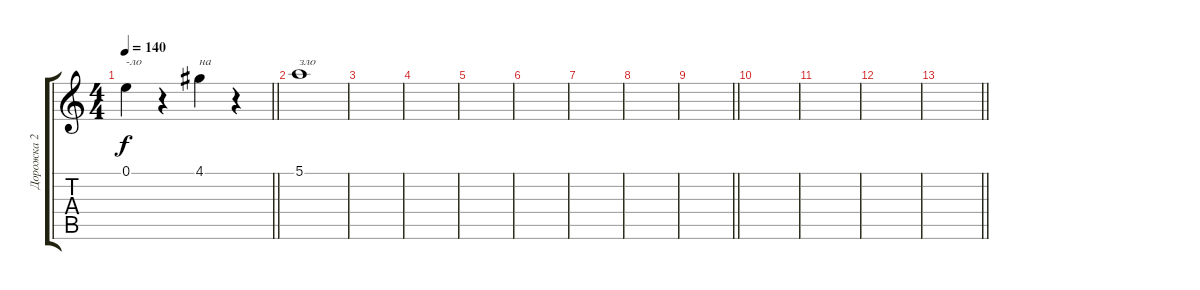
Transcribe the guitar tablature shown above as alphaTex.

\track ("Дорожка 2" "Дорожка 2") {instrument acousticguitarsteel}
\staff {score tabs}
\tuning (E4 B3 G3 D3 A2 E2) {hide}
\ts (4 4)
\tempo 140
\clef g2
\barLineRight lightlight
\ks c
0.1.4{txt "-ло" dy f} r.4 4.1.4{txt "на"} r.4 |
5.1.1{txt "зло"} |
|
|
|
|
|
|
\barLineRight lightlight
|
|
|
|
\barLineRight lightlight
